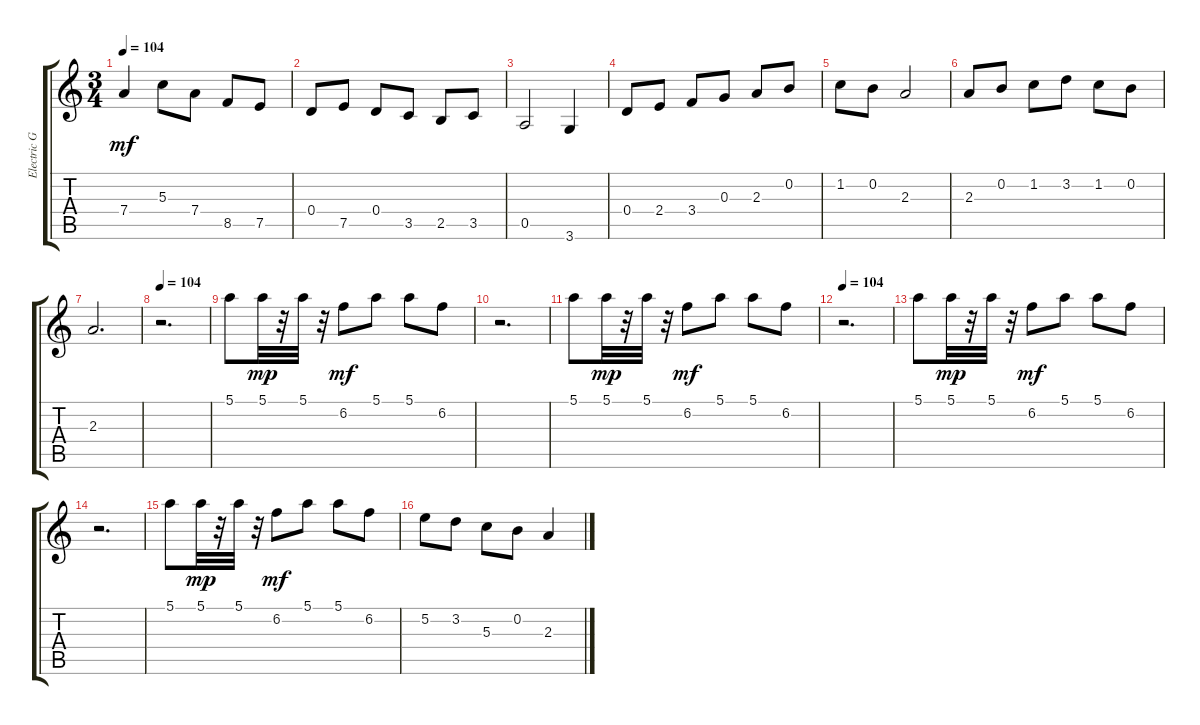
\track ("Electric Guitar 1" "Electric G") {instrument overdrivenguitar}
\staff {score tabs}
\tuning (E4 B3 G3 D3 A2 E2) {hide}
\ts (3 4)
\tempo 104
\clef g2
\ks c
7.4.4{dy mf} 5.3.8 7.4.8 8.5.8 7.5.8 |
0.4.8 7.5.8 0.4.8 3.5.8 2.5.8 3.5.8 |
0.5.2 3.6.4 |
0.4.8 2.4.8 3.4.8 0.3.8 2.3.8 0.2.8 |
1.2.8 0.2.8 2.3.2 |
2.3.8 0.2.8 1.2.8 3.2.8 1.2.8 0.2.8 |
2.3.2{d} |
\tempo 104
r.2{d} |
5.1.8 5.1.32{dy mp} r.32 5.1.32 r.32 6.2.8{dy mf} 5.1.8 5.1.8 6.2.8 |
r.2{d} |
5.1.8 5.1.32{dy mp} r.32 5.1.32 r.32 6.2.8{dy mf} 5.1.8 5.1.8 6.2.8 |
\tempo 104
r.2{d} |
5.1.8 5.1.32{dy mp} r.32 5.1.32 r.32 6.2.8{dy mf} 5.1.8 5.1.8 6.2.8 |
r.2{d} |
5.1.8 5.1.32{dy mp} r.32 5.1.32 r.32 6.2.8{dy mf} 5.1.8 5.1.8 6.2.8 |
5.2.8 3.2.8 5.3.8 0.2.8 2.3.4
